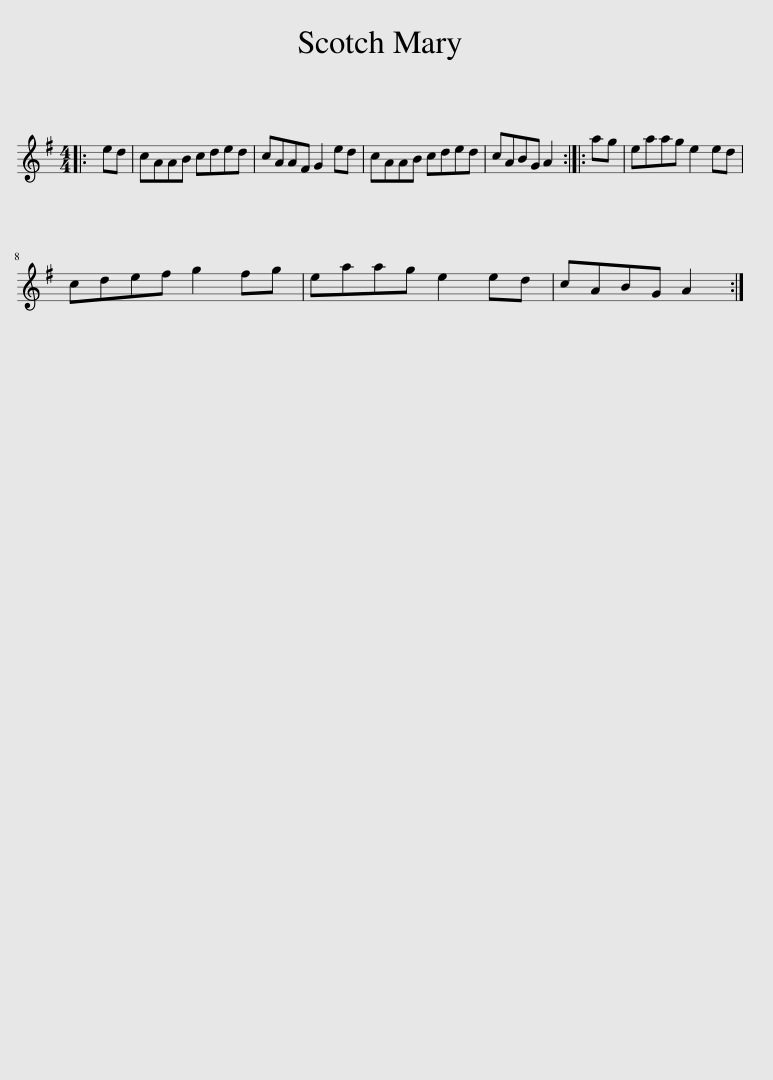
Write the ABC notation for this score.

X:1
L:1/8
M:4/4
I:linebreak $
K:G
V:1 treble
V:1
|: ed | cAAB cded | cAAF G2 ed | cAAB cded | cABG A2 :: %5
 ag | eaag e2 ed |$ cdef g2 fg | eaag e2 ed | cABG A2 :| %10
